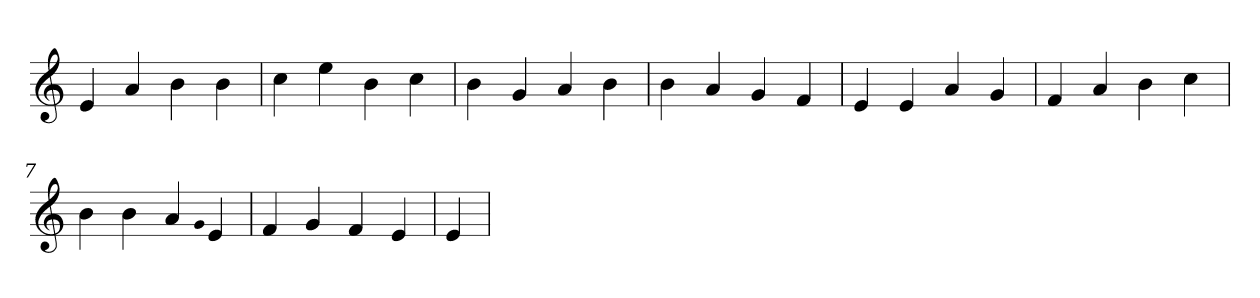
**kern
*part1
*staff1
*clefG2
=1
4e
4a
4b
4b
=2
4cc
4ee
4b
4cc
=3
4b
4g
4a
4b
=4
4b
4a
4g
4f
=5
4e
4e
4a
4g
=6
4f
4a
4b
4cc
=7
4b
4b
4a
qqg
4e
=8
4f
4g
4f
4e
=9
4e
=
*-
